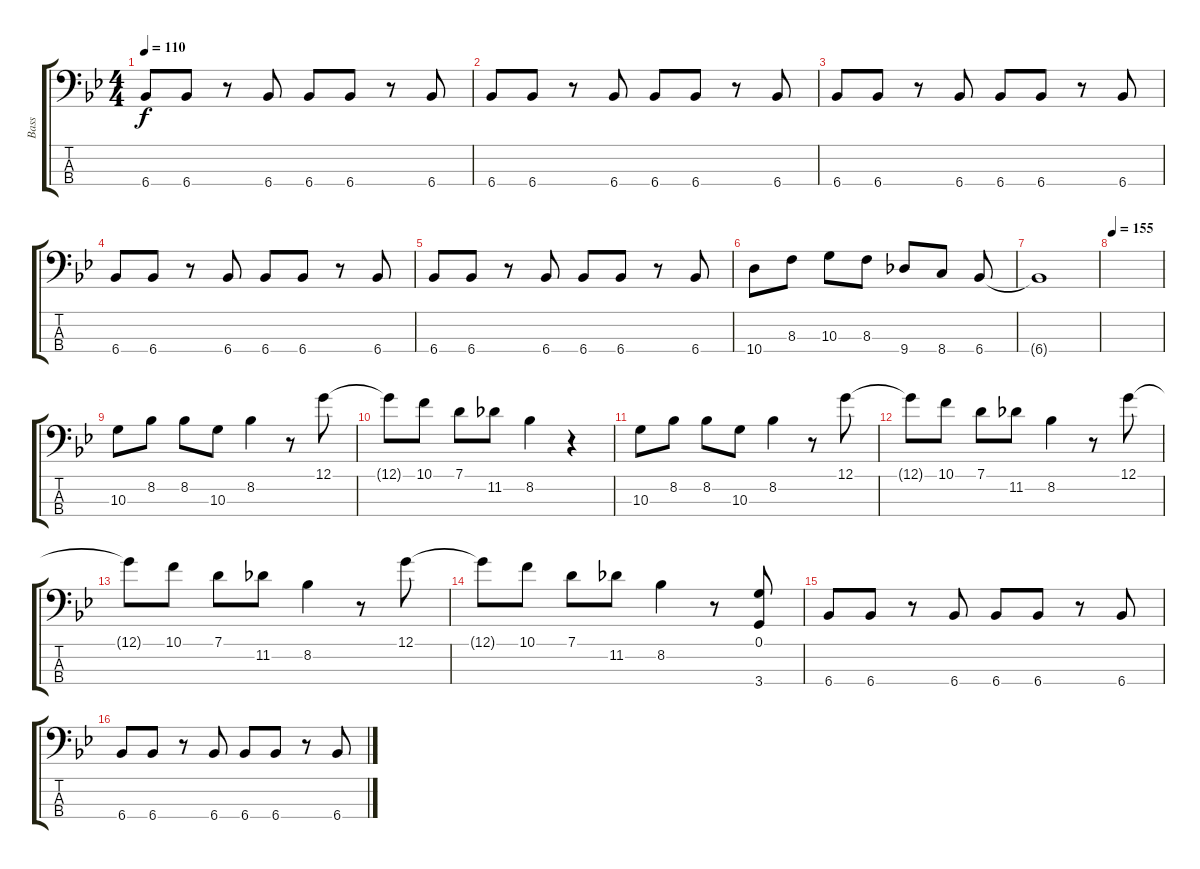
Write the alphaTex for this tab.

\track ("Bass" "Bass") {instrument electricbassfinger}
\staff {score tabs}
\tuning (G2 D2 A1 E1) {hide}
\ts (4 4)
\tempo 110
\clef f4
\ks bb
6.4.8{dy f} 6.4.8 r.8 6.4.8 6.4.8 6.4.8 r.8 6.4.8 |
6.4.8 6.4.8 r.8 6.4.8 6.4.8 6.4.8 r.8 6.4.8 |
6.4.8 6.4.8 r.8 6.4.8 6.4.8 6.4.8 r.8 6.4.8 |
6.4.8 6.4.8 r.8 6.4.8 6.4.8 6.4.8 r.8 6.4.8 |
6.4.8 6.4.8 r.8 6.4.8 6.4.8 6.4.8 r.8 6.4.8 |
10.4.8 8.3.8 10.3.8 8.3.8 9.4.8 8.4.8 6.4.8 |
6.4{t}.1 |
\tempo 155
|
10.3.8 8.2.8 8.2.8 10.3.8 8.2.4 r.8 12.1.8 |
12.1{t}.8 10.1.8 7.1.8 11.2.8 8.2.4 r.4 |
10.3.8 8.2.8 8.2.8 10.3.8 8.2.4 r.8 12.1.8 |
12.1{t}.8 10.1.8 7.1.8 11.2.8 8.2.4 r.8 12.1.8 |
12.1{t}.8 10.1.8 7.1.8 11.2.8 8.2.4 r.8 12.1.8 |
12.1{t}.8 10.1.8 7.1.8 11.2.8 8.2.4 r.8 (0.1 3.4).8 |
6.4.8 6.4.8 r.8 6.4.8 6.4.8 6.4.8 r.8 6.4.8 |
6.4.8 6.4.8 r.8 6.4.8 6.4.8 6.4.8 r.8 6.4.8
